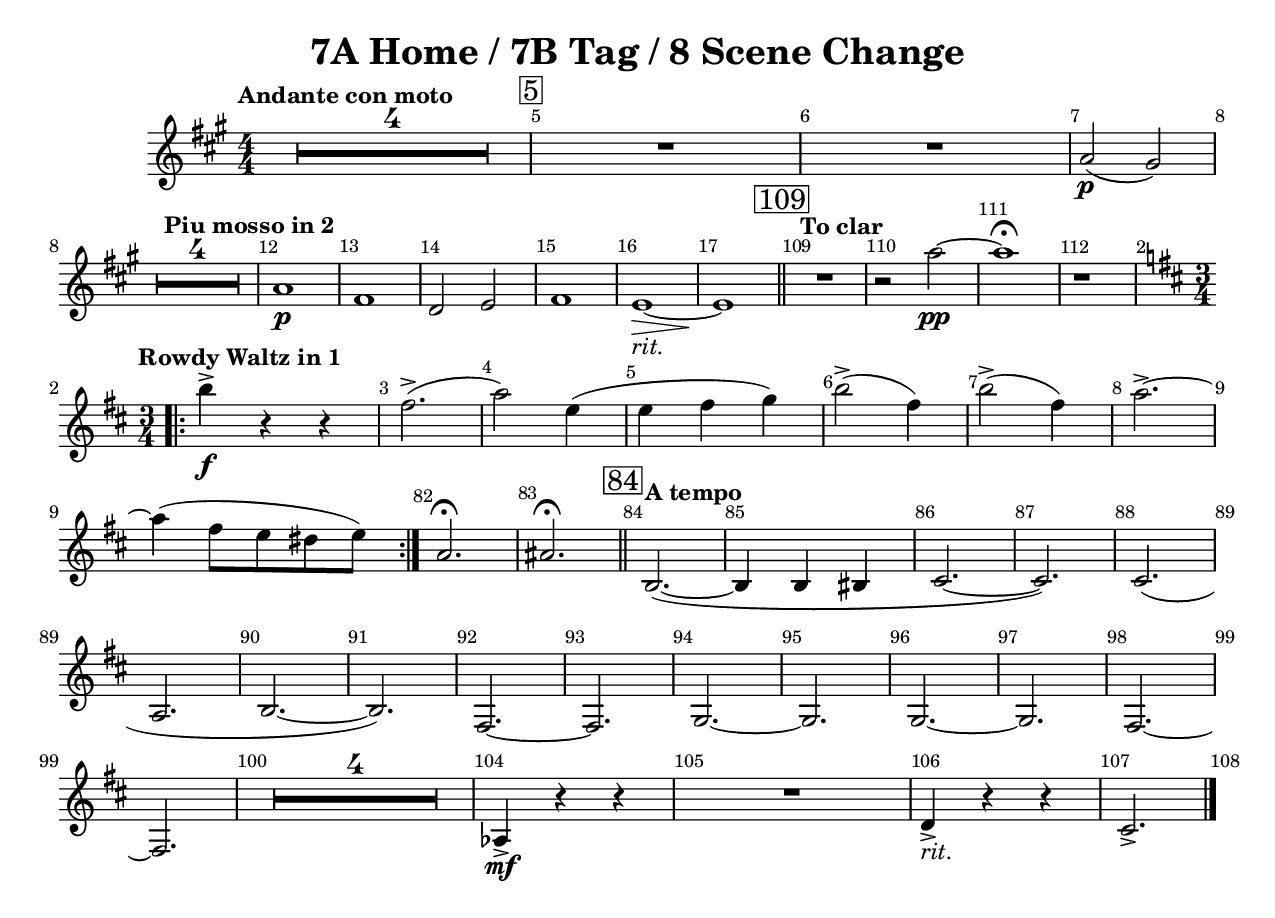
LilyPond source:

%{
    Comments

    Version 3
%}
\version "2.12.3"
\include "english.ly"

#(set-default-paper-size "letter" )

\paper {
    ragged-last-bottom = ##t
}

\header {
    title = "7A Home / 7B Tag / 8 Scene Change"
    %title = "7B Scene Change to Gaston"
}

ritard = \markup { \italic { rit. } }
moltoRit = \markup { \italic { molto rit. } }
moltoRall = \markup { \italic { molto rall. } }
bendWithLip = \markup { \italic { bend with lip } }
accelPoco = \markup { \italic { accel poco a poco } }
rallPoco = \markup { \italic { rall poco a poco } }


clarinet = \relative c'' {
  \clef treble \key a \major
  \override Staff.TimeSignature #'style = #'()
  \override Score.BarNumber #'break-visibility = #'#(#t #t #t)
  \override MultiMeasureRest #'expand-limit = #1
  \override BreathingSign #'text = \markup {
    \musicglyph #"scripts.caesura.straight"
  }
  \compressFullBarRests

  \time 4/4
  \tempo "Andante con moto"

  R1*4 |
  \mark \markup{ \box 5 }
  R1 R1 a2( \p gs2) |
  \tempo "Piu mosso in 2"
  R1*4
  a1 \p fs1 | d2 e2 | fs1 |
  e1~ _\ritard \> | e1 \! \bar "||"

  \set Score.currentBarNumber = #109
  \mark \markup{ \box 109 }
  \tempo "To clar"
  R1 r2 a'2~ \pp | a1 \fermata | r1 \bar "||"

  \break

  \time 3/4
  \tempo "Rowdy Waltz in 1"
  \clef treble \key d \major
  \set Score.currentBarNumber = #2

  \bar "|:"
  \repeat volta 2 {
    b4-> \f r4 r4 | fs2.(-> | a2) e4( | e fs g) |
    b2(-> fs4) | b2(-> fs4) | a2.->~ | a4 ( fs8 e ds e) |
  }

  \set Score.currentBarNumber = #82

  a,2. \fermata | as2. \fermata \bar "||"

  \mark \markup{ \box 84 }
  \tempo "A tempo"
  b,2.(~ | b4 b bs | cs2.~ | cs2.) |
  cs2.( | a2. | b2.~ | b2.) |
  fs2.~ | fs2. | g2.~ | g2. |
  g2.~ | g2. | fs2.~ | fs2. |
  R2.*4 |
  af4-> \mf r4 r4 | R2. | d4-> _\ritard r4 r4 | cs2.-> \bar "|."
}




\score {
  \clarinet
  \layout {
    \context { 
      \RemoveEmptyStaffContext 
    }
    \context {
      \Score
      \override SpacingSpanner
          #'base-shortest-duration = #(ly:make-moment 1 32)
    }
  }
}
